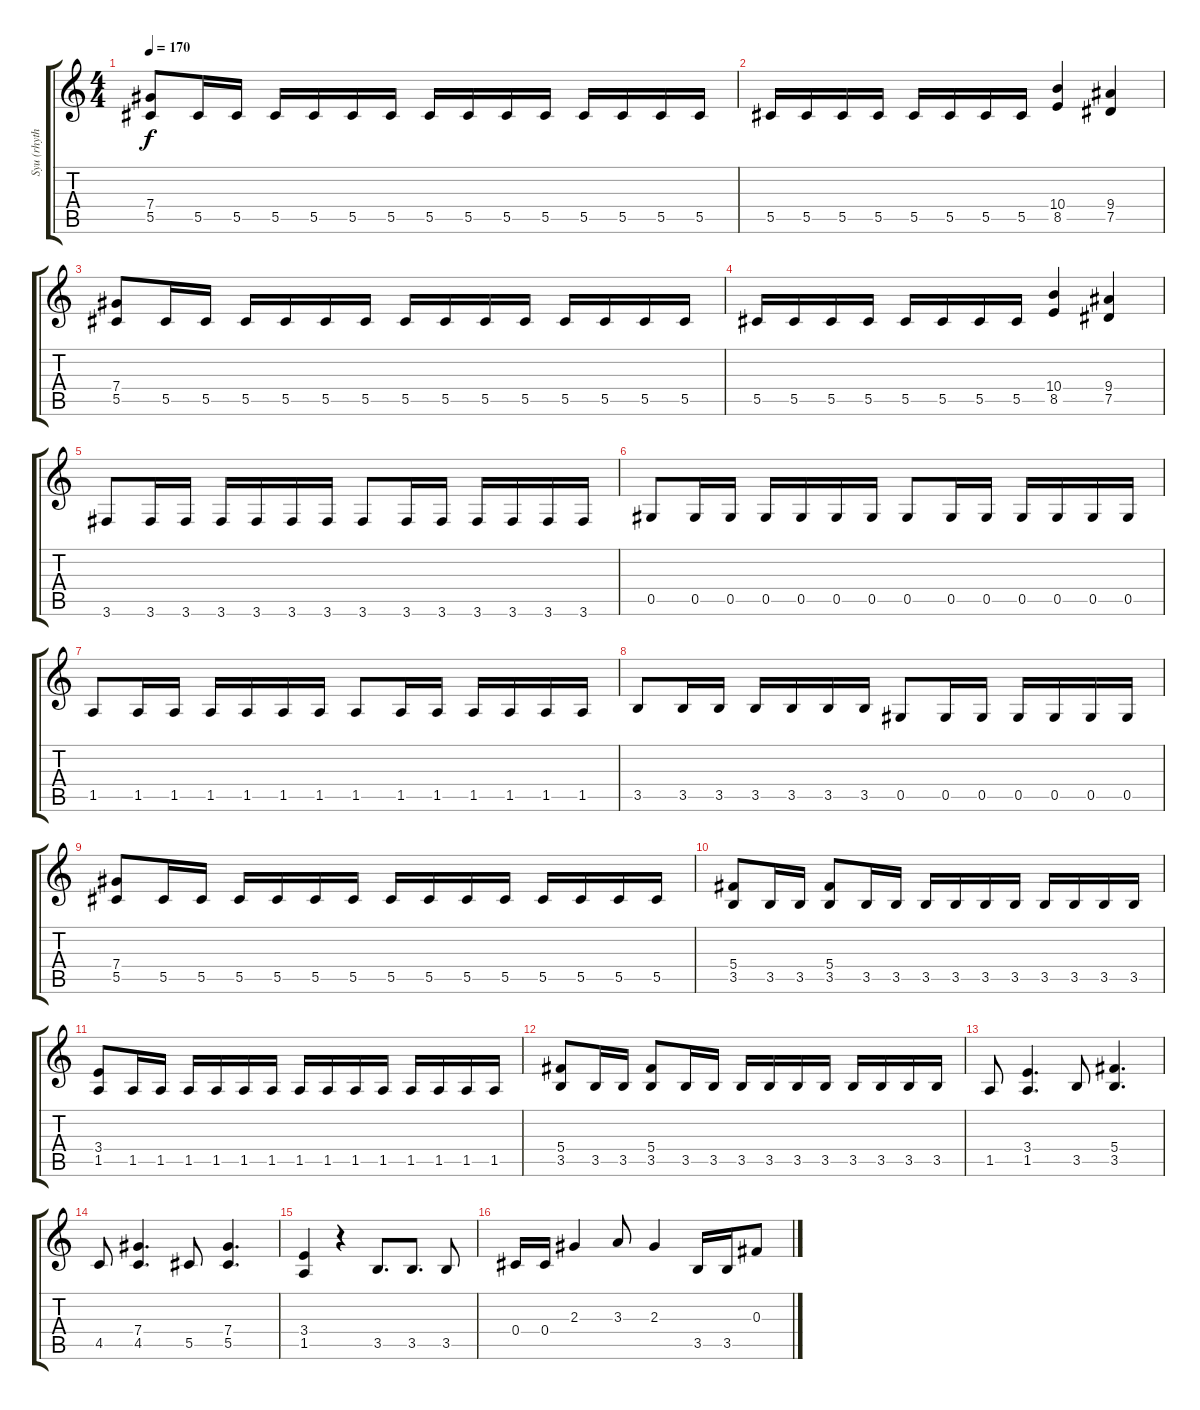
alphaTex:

\track ("Syu (rhythm)" "Syu (rhyth") {instrument overdrivenguitar}
\staff {score tabs}
\tuning (Eb4 Bb3 Gb3 Db3 Ab2 Eb2) {hide}
\ts (4 4)
\tempo 170
\clef g2
\ks c
(7.4 5.5).8{dy f} 5.5.16 5.5.16 5.5.16 5.5.16 5.5.16 5.5.16 5.5.16 5.5.16 5.5.16 5.5.16 5.5.16 5.5.16 5.5.16 5.5.16 |
5.5.16 5.5.16 5.5.16 5.5.16 5.5.16 5.5.16 5.5.16 5.5.16 (10.4 8.5).4 (9.4 7.5).4 |
(7.4 5.5).8 5.5.16 5.5.16 5.5.16 5.5.16 5.5.16 5.5.16 5.5.16 5.5.16 5.5.16 5.5.16 5.5.16 5.5.16 5.5.16 5.5.16 |
5.5.16 5.5.16 5.5.16 5.5.16 5.5.16 5.5.16 5.5.16 5.5.16 (10.4 8.5).4 (9.4 7.5).4 |
3.6.8 3.6.16 3.6.16 3.6.16 3.6.16 3.6.16 3.6.16 3.6.8 3.6.16 3.6.16 3.6.16 3.6.16 3.6.16 3.6.16 |
0.5.8 0.5.16 0.5.16 0.5.16 0.5.16 0.5.16 0.5.16 0.5.8 0.5.16 0.5.16 0.5.16 0.5.16 0.5.16 0.5.16 |
1.5.8 1.5.16 1.5.16 1.5.16 1.5.16 1.5.16 1.5.16 1.5.8 1.5.16 1.5.16 1.5.16 1.5.16 1.5.16 1.5.16 |
3.5.8 3.5.16 3.5.16 3.5.16 3.5.16 3.5.16 3.5.16 0.5.8 0.5.16 0.5.16 0.5.16 0.5.16 0.5.16 0.5.16 |
(7.4 5.5).8 5.5.16 5.5.16 5.5.16 5.5.16 5.5.16 5.5.16 5.5.16 5.5.16 5.5.16 5.5.16 5.5.16 5.5.16 5.5.16 5.5.16 |
(5.4 3.5).8 3.5.16 3.5.16 (5.4 3.5).8 3.5.16 3.5.16 3.5.16 3.5.16 3.5.16 3.5.16 3.5.16 3.5.16 3.5.16 3.5.16 |
(3.4 1.5).8 1.5.16 1.5.16 1.5.16 1.5.16 1.5.16 1.5.16 1.5.16 1.5.16 1.5.16 1.5.16 1.5.16 1.5.16 1.5.16 1.5.16 |
(5.4 3.5).8 3.5.16 3.5.16 (5.4 3.5).8 3.5.16 3.5.16 3.5.16 3.5.16 3.5.16 3.5.16 3.5.16 3.5.16 3.5.16 3.5.16 |
1.5.8 (3.4 1.5).4{d} 3.5.8 (5.4 3.5).4{d} |
4.5.8 (7.4 4.5).4{d} 5.5.8 (7.4 5.5).4{d} |
(3.4 1.5).4 r.4 3.5.8{d} 3.5.8{d} 3.5.8 |
0.4.16 0.4.16 2.3.4 3.3.8 2.3.4 3.5.16 3.5.16 0.3.8
